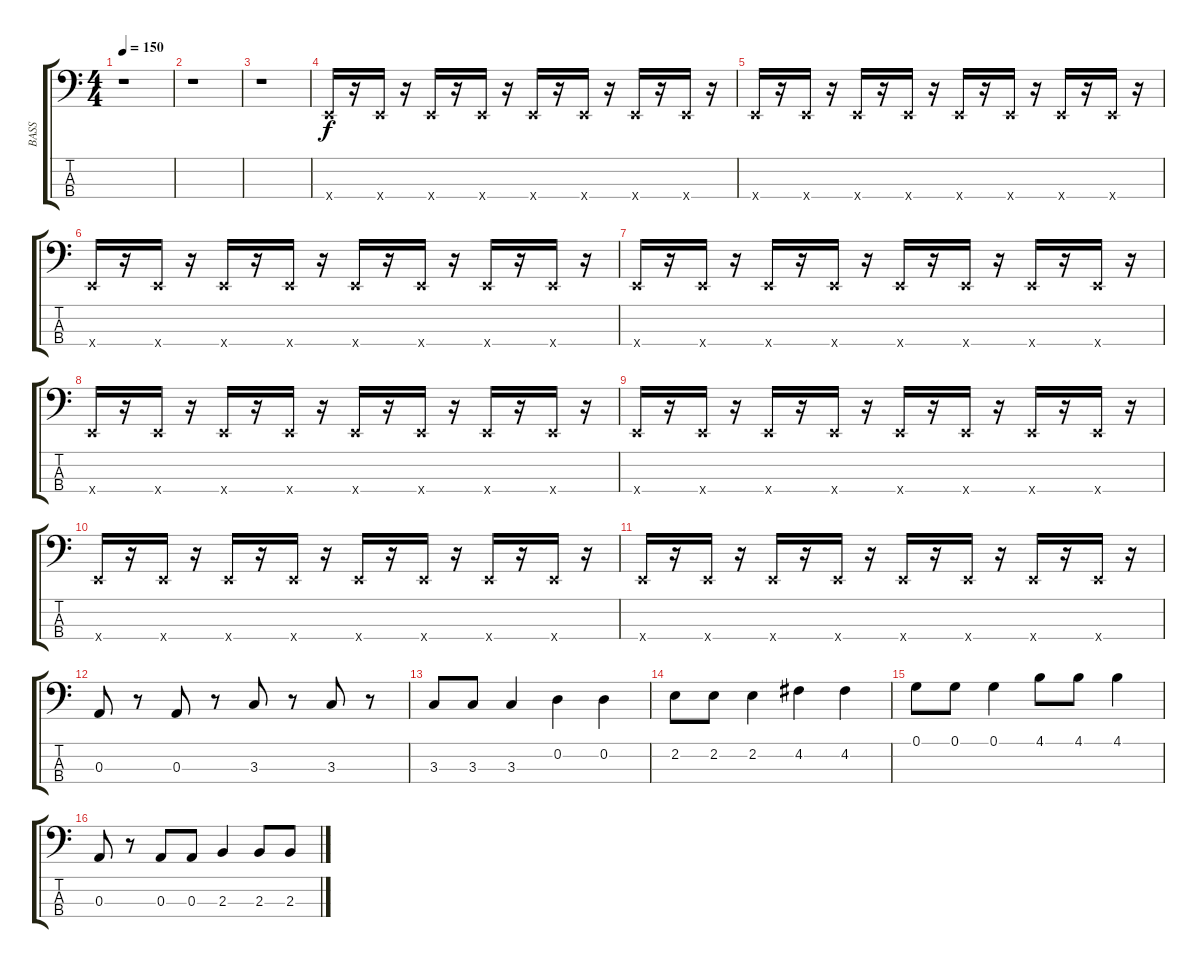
\track ("BASS" "BASS") {instrument electricbassfinger}
\staff {score tabs}
\tuning (G2 D2 A1 E1) {hide}
\ts (4 4)
\tempo 150
\clef f4
\ks c
r.1{dy f instrument electricbassfinger} |
r.1 |
r.1 |
0.4{x}.16 r.16 0.4{x}.16 r.16 0.4{x}.16 r.16 0.4{x}.16 r.16 0.4{x}.16 r.16 0.4{x}.16 r.16 0.4{x}.16 r.16 0.4{x}.16 r.16 |
0.4{x}.16 r.16 0.4{x}.16 r.16 0.4{x}.16 r.16 0.4{x}.16 r.16 0.4{x}.16 r.16 0.4{x}.16 r.16 0.4{x}.16 r.16 0.4{x}.16 r.16 |
0.4{x}.16 r.16 0.4{x}.16 r.16 0.4{x}.16 r.16 0.4{x}.16 r.16 0.4{x}.16 r.16 0.4{x}.16 r.16 0.4{x}.16 r.16 0.4{x}.16 r.16 |
0.4{x}.16 r.16 0.4{x}.16 r.16 0.4{x}.16 r.16 0.4{x}.16 r.16 0.4{x}.16 r.16 0.4{x}.16 r.16 0.4{x}.16 r.16 0.4{x}.16 r.16 |
0.4{x}.16 r.16 0.4{x}.16 r.16 0.4{x}.16 r.16 0.4{x}.16 r.16 0.4{x}.16 r.16 0.4{x}.16 r.16 0.4{x}.16 r.16 0.4{x}.16 r.16 |
0.4{x}.16 r.16 0.4{x}.16 r.16 0.4{x}.16 r.16 0.4{x}.16 r.16 0.4{x}.16 r.16 0.4{x}.16 r.16 0.4{x}.16 r.16 0.4{x}.16 r.16 |
0.4{x}.16 r.16 0.4{x}.16 r.16 0.4{x}.16 r.16 0.4{x}.16 r.16 0.4{x}.16 r.16 0.4{x}.16 r.16 0.4{x}.16 r.16 0.4{x}.16 r.16 |
0.4{x}.16 r.16 0.4{x}.16 r.16 0.4{x}.16 r.16 0.4{x}.16 r.16 0.4{x}.16 r.16 0.4{x}.16 r.16 0.4{x}.16 r.16 0.4{x}.16 r.16 |
0.3.8 r.8 0.3.8 r.8 3.3.8 r.8 3.3.8 r.8 |
3.3.8 3.3.8 3.3.4 0.2.4 0.2.4 |
2.2.8 2.2.8 2.2.4 4.2.4 4.2.4 |
0.1.8 0.1.8 0.1.4 4.1.8 4.1.8 4.1.4 |
0.3.8 r.8 0.3.8 0.3.8 2.3.4 2.3.8 2.3.8
